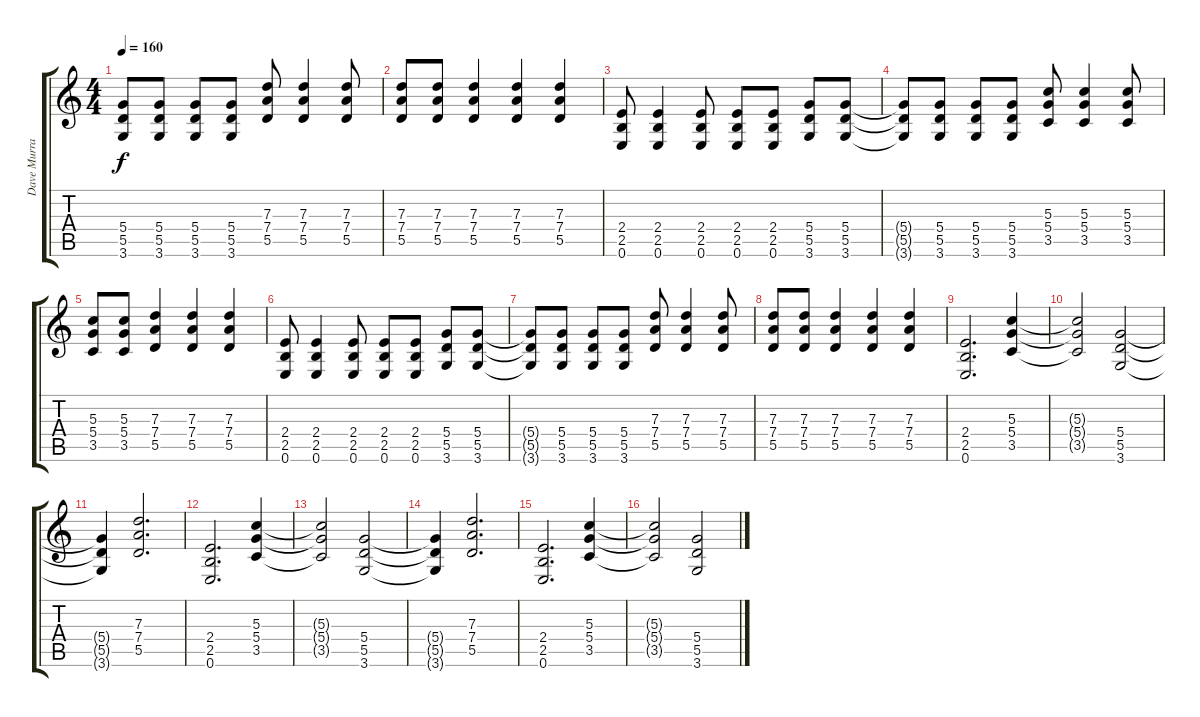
\track ("Dave Murray" "Dave Murra") {instrument electricguitarjazz}
\staff {score tabs}
\tuning (E4 B3 G3 D3 A2 E2) {hide}
\ts (4 4)
\tempo 160
\clef g2
\ks c
(5.4{t} 5.5{t} 3.6{t}).8{dy f} (5.4 5.5 3.6).8 (5.4 5.5 3.6).8 (5.4 5.5 3.6).8 (7.3 7.4 5.5).8 (7.3 7.4 5.5).4 (7.3 7.4 5.5).8 |
(7.3 7.4 5.5).8 (7.3 7.4 5.5).8 (7.3 7.4 5.5).4 (7.3 7.4 5.5).4 (7.3 7.4 5.5).4 |
(2.4 2.5 0.6).8 (2.4 2.5 0.6).4 (2.4 2.5 0.6).8 (2.4 2.5 0.6).8 (2.4 2.5 0.6).8 (5.4 5.5 3.6).8 (5.4 5.5 3.6).8 |
(5.4{t} 5.5{t} 3.6{t}).8 (5.4 5.5 3.6).8 (5.4 5.5 3.6).8 (5.4 5.5 3.6).8 (5.3 5.4 3.5).8 (5.3 5.4 3.5).4 (5.3 5.4 3.5).8 |
(5.3 5.4 3.5).8 (5.3 5.4 3.5).8 (7.3 7.4 5.5).4 (7.3 7.4 5.5).4 (7.3 7.4 5.5).4 |
(2.4 2.5 0.6).8 (2.4 2.5 0.6).4 (2.4 2.5 0.6).8 (2.4 2.5 0.6).8 (2.4 2.5 0.6).8 (5.4 5.5 3.6).8 (5.4 5.5 3.6).8 |
(5.4{t} 5.5{t} 3.6{t}).8 (5.4 5.5 3.6).8 (5.4 5.5 3.6).8 (5.4 5.5 3.6).8 (7.3 7.4 5.5).8 (7.3 7.4 5.5).4 (7.3 7.4 5.5).8 |
(7.3 7.4 5.5).8 (7.3 7.4 5.5).8 (7.3 7.4 5.5).4 (7.3 7.4 5.5).4 (7.3 7.4 5.5).4 |
(2.4 2.5 0.6).2{d} (5.3 5.4 3.5).4 |
(5.3{t} 5.4{t} 3.5{t}).2 (5.4 5.5 3.6).2 |
(5.4{t} 5.5{t} 3.6{t}).4 (7.3 7.4 5.5).2{d} |
(2.4 2.5 0.6).2{d} (5.3 5.4 3.5).4 |
(5.3{t} 5.4{t} 3.5{t}).2 (5.4 5.5 3.6).2 |
(5.4{t} 5.5{t} 3.6{t}).4 (7.3 7.4 5.5).2{d} |
(2.4 2.5 0.6).2{d} (5.3 5.4 3.5).4 |
(5.3{t} 5.4{t} 3.5{t}).2 (5.4 5.5 3.6).2
